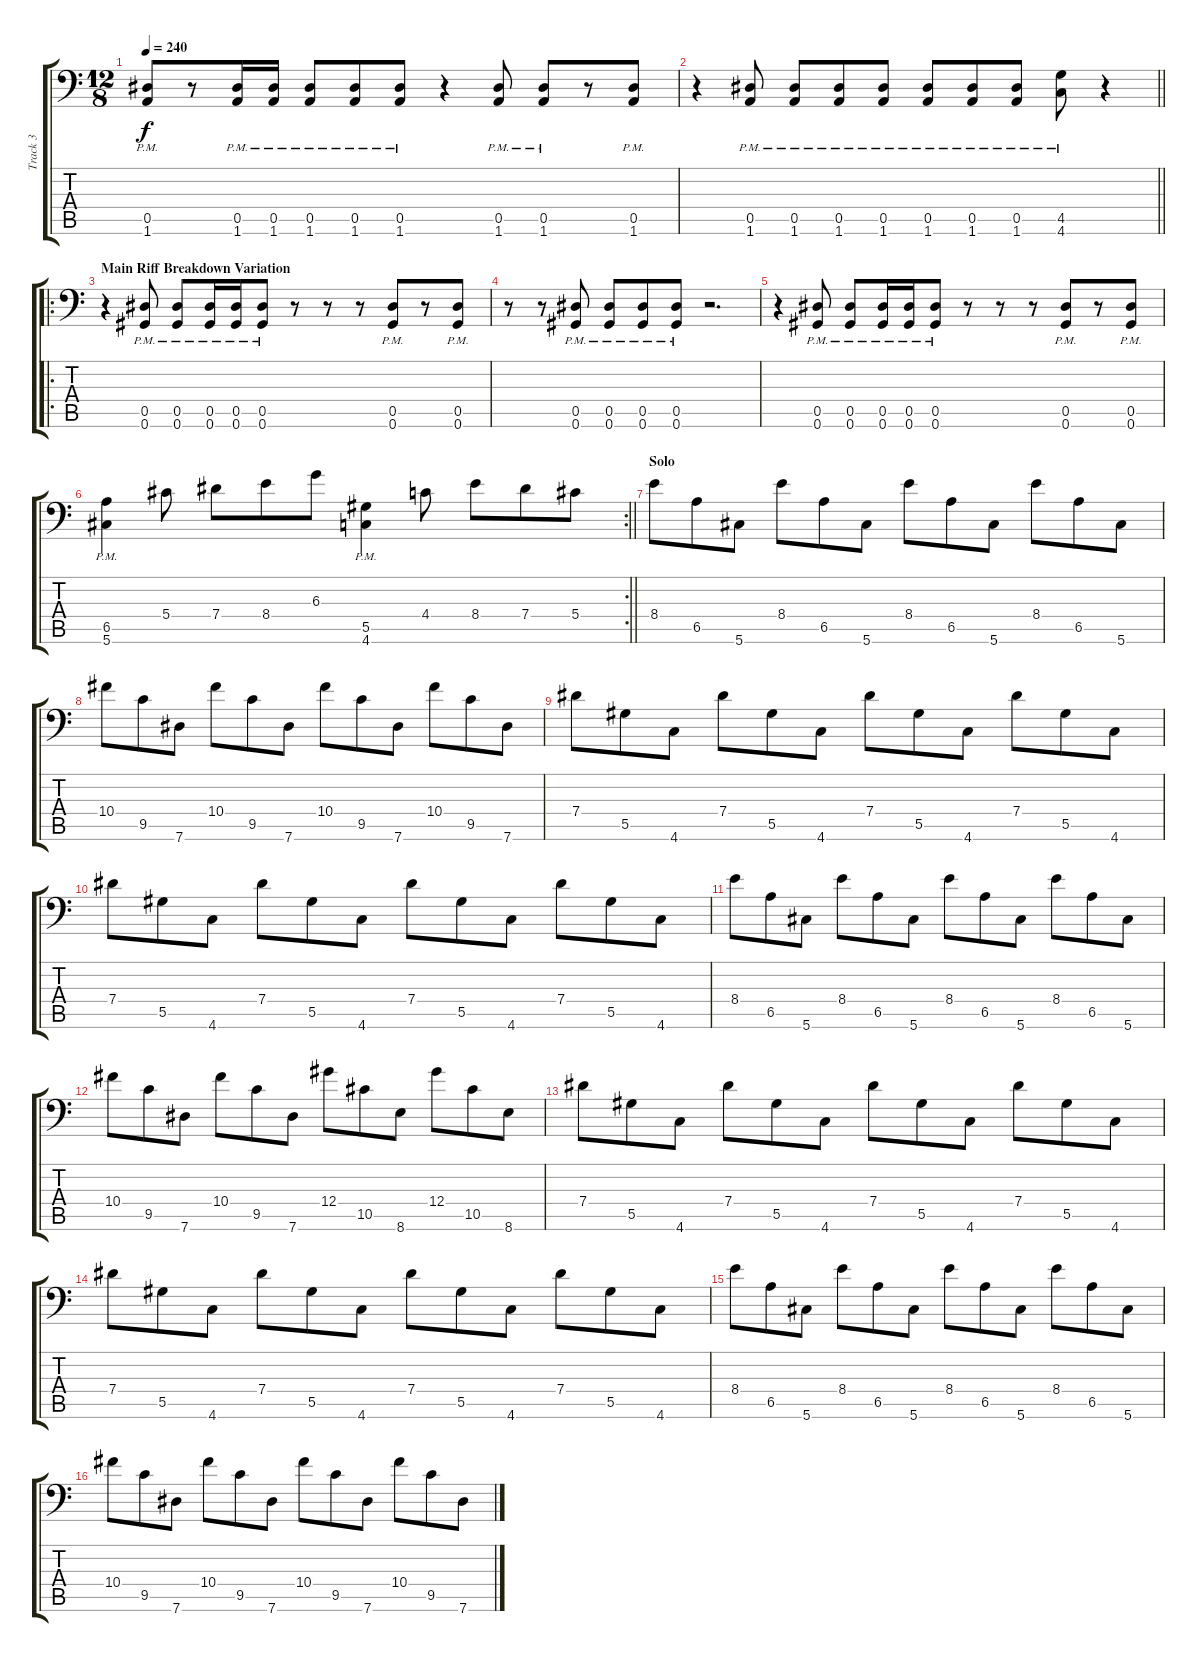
\track ("Track 3" "Track 3") {instrument distortionguitar}
\staff {score tabs}
\tuning (Bb3 F3 Db3 Ab2 Eb2 Ab1) {hide}
\ts (12 8)
\tempo 240
\clef f4
\ks c
(0.5{pm} 1.6{pm}).8{dy f} r.8 (0.5{pm} 1.6{pm}).16 (0.5{pm} 1.6{pm}).16 (0.5{pm} 1.6{pm}).8 (0.5{pm} 1.6{pm}).8 (0.5{pm} 1.6{pm}).8 r.4 (0.5{pm} 1.6{pm}).8 (0.5{pm} 1.6{pm}).8 r.8 (0.5{pm} 1.6{pm}).8 |
\barLineRight lightlight
r.4 (0.5{pm} 1.6{pm}).8 (0.5{pm} 1.6{pm}).8 (0.5{pm} 1.6{pm}).8 (0.5{pm} 1.6{pm}).8 (0.5{pm} 1.6{pm}).8 (0.5{pm} 1.6{pm}).8 (0.5{pm} 1.6{pm}).8 (4.5{pm} 4.6{pm}).8 r.4 |
\ro
\section ("" "Main Riff Breakdown Variation")
r.4 (0.5{pm} 0.6{pm}).8 (0.5{pm} 0.6{pm}).8 (0.5{pm} 0.6{pm}).16 (0.5{pm} 0.6{pm}).16 (0.5{pm} 0.6{pm}).8 r.8 r.8 r.8 (0.5{pm} 0.6{pm}).8 r.8 (0.5{pm} 0.6{pm}).8 |
r.8 r.8 (0.5{pm} 0.6{pm}).8 (0.5{pm} 0.6{pm}).8 (0.5{pm} 0.6{pm}).8 (0.5{pm} 0.6{pm}).8 r.2{d} |
r.4 (0.5{pm} 0.6{pm}).8 (0.5{pm} 0.6{pm}).8 (0.5{pm} 0.6{pm}).16 (0.5{pm} 0.6{pm}).16 (0.5{pm} 0.6{pm}).8 r.8 r.8 r.8 (0.5{pm} 0.6{pm}).8 r.8 (0.5{pm} 0.6{pm}).8 |
\rc 2
\barLineRight lightlight
(6.5{pm} 5.6{pm}).4 5.4.8 7.4.8 8.4.8 6.3.8 (5.5{pm} 4.6{pm}).4 4.4.8 8.4.8 7.4.8 5.4.8 |
\section ("" "Solo")
8.4.8{volume 11} 6.5.8 5.6.8 8.4.8 6.5.8 5.6.8 8.4.8 6.5.8 5.6.8 8.4.8 6.5.8 5.6.8 |
10.4.8 9.5.8 7.6.8 10.4.8 9.5.8 7.6.8 10.4.8 9.5.8 7.6.8 10.4.8 9.5.8 7.6.8 |
7.4.8 5.5.8 4.6.8 7.4.8 5.5.8 4.6.8 7.4.8 5.5.8 4.6.8 7.4.8 5.5.8 4.6.8 |
7.4.8 5.5.8 4.6.8 7.4.8 5.5.8 4.6.8 7.4.8 5.5.8 4.6.8 7.4.8 5.5.8 4.6.8 |
8.4.8 6.5.8 5.6.8 8.4.8 6.5.8 5.6.8 8.4.8 6.5.8 5.6.8 8.4.8 6.5.8 5.6.8 |
10.4.8 9.5.8 7.6.8 10.4.8 9.5.8 7.6.8 12.4.8 10.5.8 8.6.8 12.4.8 10.5.8 8.6.8 |
7.4.8 5.5.8 4.6.8 7.4.8 5.5.8 4.6.8 7.4.8 5.5.8 4.6.8 7.4.8 5.5.8 4.6.8 |
7.4.8 5.5.8 4.6.8 7.4.8 5.5.8 4.6.8 7.4.8 5.5.8 4.6.8 7.4.8 5.5.8 4.6.8 |
8.4.8 6.5.8 5.6.8 8.4.8 6.5.8 5.6.8 8.4.8 6.5.8 5.6.8 8.4.8 6.5.8 5.6.8 |
10.4.8 9.5.8 7.6.8 10.4.8 9.5.8 7.6.8 10.4.8 9.5.8 7.6.8 10.4.8 9.5.8 7.6.8
